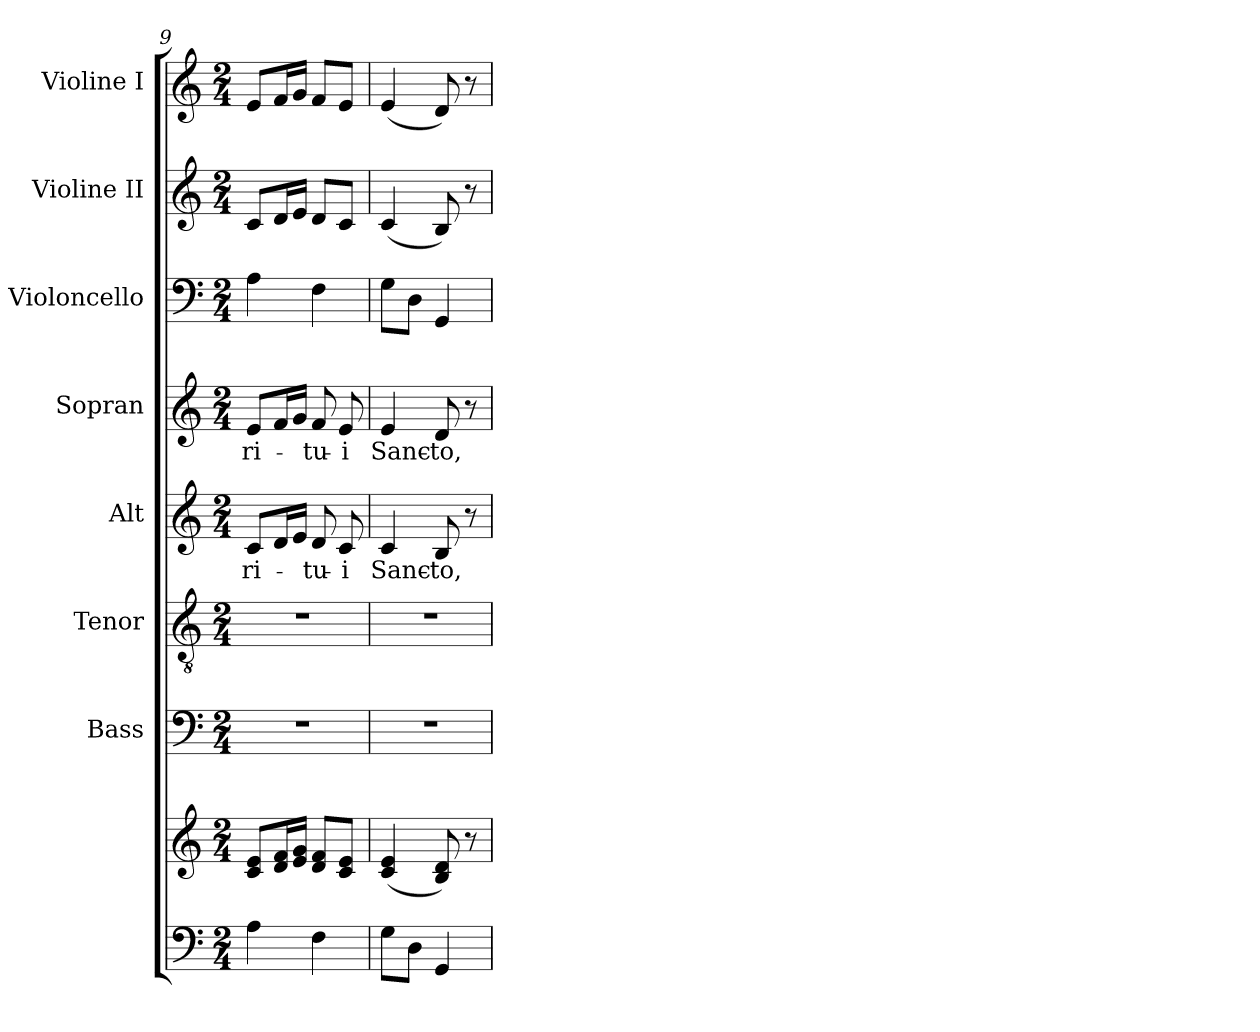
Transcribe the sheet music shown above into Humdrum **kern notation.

**kern	**kern	**kern	**kern	**kern	**text	**kern	**text	**kern	**kern	**kern
*part8	*part8	*part7	*part6	*part5	*part5	*part4	*part4	*part3	*part2	*part1
*staff9	*staff8	*staff7	*staff6	*staff5	*staff5	*staff4	*staff4	*staff3	*staff2	*staff1
*	*	*I"Bass	*I"Tenor	*I"Alt	*	*I"Sopran	*	*I"Violoncello	*I"Violine II	*I"Violine I
*	*	*I'B.	*I'T.	*I'A.	*	*I'S.	*	*I'Vc.	*I'Vl. II	*I'Vl. I
*clefF4	*clefG2	*clefF4	*clefGv2	*clefG2	*	*clefG2	*	*clefF4	*clefG2	*clefG2
*	*	*	*	*	*	*	*	*ITrd7c12	*	*
*k[]	*k[]	*k[]	*k[]	*k[]	*	*k[]	*	*k[]	*k[]	*k[]
*C:	*C:	*C:	*C:	*C:	*	*C:	*	*C:	*C:	*C:
*M2/4	*M2/4	*M2/4	*M2/4	*M2/4	*	*M2/4	*	*M2/4	*M2/4	*M2/4
=9	=9	=9	=9	=9	=9	=9	=9	=9	=9	=9
!	!	!	!	!	!LO:LY:b	!	!LO:LY:b	!	!	!
4A\	8c/ 8e/L	2r	2r	8c/L	-ri-	8e/L	-ri-	4AA\	8c/L	8e/L
.	16d/ 16f/L	.	.	16d/L	.	16f/L	.	.	16d/L	16f/L
.	16e/ 16g/JJ	.	.	16e/JJ	.	16g/JJ	.	.	16e/JJ	16g/JJ
!	!	!	!	!	!LO:LY:b	!	!LO:LY:b	!	!	!
4F\	8d/ 8f/L	.	.	8d/	-tu-	8f/	-tu-	4FF\	8d/L	8f/L
!	!	!	!	!	!LO:LY:b	!	!LO:LY:b	!	!	!
.	8c/ 8e/J	.	.	8c/	-i	8e/	-i	.	8c/J	8e/J
=10	=10	=10	=10	=10	=10	=10	=10	=10	=10	=10
!	!	!	!	!	!LO:LY:b	!	!LO:LY:b	!	!	!
8G\L	(<4c/ 4e/	2r	2r	4c/	Sanc-	4e/	Sanc-	8GG\L	(<4c/	(<4e/
8D\J	.	.	.	.	.	.	.	8DD\J	.	.
!	!	!	!	!	!LO:LY:b	!	!LO:LY:b	!	!	!
4GG/	8B/ 8d/)	.	.	8B/	-to,	8d/	-to,	4GGG/	8B/)	8d/)
.	8r	.	.	8r	.	8r	.	.	8r	8r
=	=	=	=	=	=	=	=	=	=	=
*-	*-	*-	*-	*-	*-	*-	*-	*-	*-	*-
